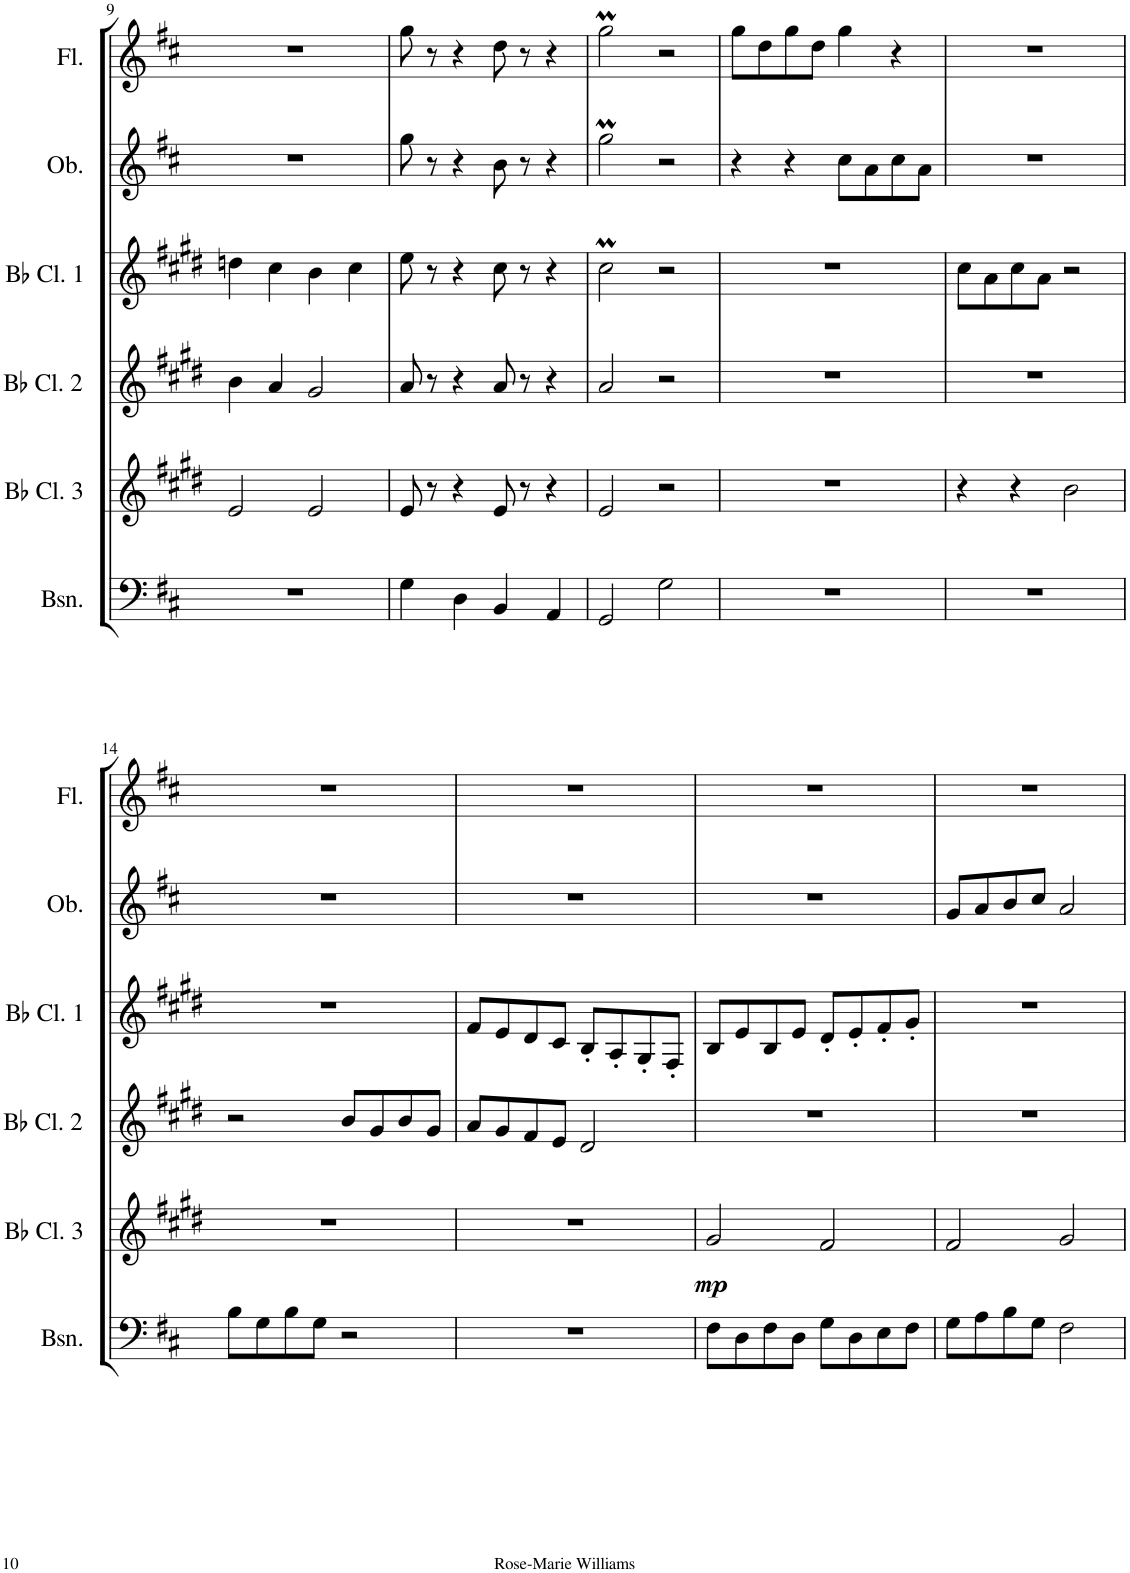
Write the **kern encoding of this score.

**kern	**kern	**dynam	**kern	**kern	**kern	**kern
*part6	*part5	*part5	*part4	*part3	*part2	*part1
*staff6	*staff5	*staff5	*staff4	*staff3	*staff2	*staff1
*I"Bassoon	*I"Bb Clarinet 3	*	*I"Bb Clarinet 2	*I"Bb Clarinet 1	*I"Oboe	*I"Flute
*I'Bsn.	*I'Bb Cl. 3	*	*I'Bb Cl. 2	*I'Bb Cl. 1	*I'Ob.	*I'Fl.
!!LO:PB:g=z
*clefF4	*clefG2	*	*clefG2	*clefG2	*clefG2	*clefG2
*	*Trd1c2	*	*Trd1c2	*Trd1c2	*	*
*k[f#c#]	*k[f#c#g#d#]	*	*k[f#c#g#d#]	*k[f#c#g#d#]	*k[f#c#]	*k[f#c#]
*M4/4	*M4/4	*	*M4/4	*M4/4	*M4/4	*M4/4
=9	=9	=9	=9	=9	=9	=9
1r	2e/	.	4b\	4ddn\	1r	1r
.	.	.	4a/	4cc#\	.	.
.	2e/	.	2g#/	4b\	.	.
.	.	.	.	4cc#\	.	.
=10	=10	=10	=10	=10	=10	=10
4G\	8e/	.	8a/	8ee\	8gg\	8gg\
.	8r	.	8r	8r	8r	8r
4D\	4r	.	4r	4r	4r	4r
4BB/	8e/	.	8a/	8cc#\	8b\	8dd\
.	8r	.	8r	8r	8r	8r
4AA/	4r	.	4r	4r	4r	4r
=11	=11	=11	=11	=11	=11	=11
2GG/	2e/	.	2a/	2cc#M\	2ggM\	2ggM\
2G\	2r	.	2r	2r	2r	2r
=12	=12	=12	=12	=12	=12	=12
1r	1r	.	1r	1r	4r	8gg\L
.	.	.	.	.	.	8dd\
.	.	.	.	.	4r	8gg\
.	.	.	.	.	.	8dd\J
.	.	.	.	.	8cc#\L	4gg\
.	.	.	.	.	8a\	.
.	.	.	.	.	8cc#\	4r
.	.	.	.	.	8a\J	.
=13	=13	=13	=13	=13	=13	=13
1r	4r	.	1r	8cc#\L	1r	1r
.	.	.	.	8a\	.	.
.	4r	.	.	8cc#\	.	.
.	.	.	.	8a\J	.	.
.	2b\	.	.	2r	.	.
!!LO:LB:g=z
=14	=14	=14	=14	=14	=14	=14
8B\L	1r	.	2r	1r	1r	1r
8G\	.	.	.	.	.	.
8B\	.	.	.	.	.	.
8G\J	.	.	.	.	.	.
2r	.	.	8b/L	.	.	.
.	.	.	8g#/	.	.	.
.	.	.	8b/	.	.	.
.	.	.	8g#/J	.	.	.
=15	=15	=15	=15	=15	=15	=15
1r	1r	.	8a/L	8f#/L	1r	1r
.	.	.	8g#/	8e/	.	.
.	.	.	8f#/	8d#/	.	.
.	.	.	8e/J	8c#/J	.	.
.	.	.	2d#/	8B'/L	.	.
.	.	.	.	8A'/	.	.
.	.	.	.	8G#'/	.	.
.	.	.	.	8F#'/J	.	.
=16	=16	=16	=16	=16	=16	=16
!	!	!LO:DY:b	!	!	!	!
8F#\L	2g#/	mp	1r	8B/L	1r	1r
8D\	.	.	.	8e/	.	.
8F#\	.	.	.	8B/	.	.
8D\J	.	.	.	8e/J	.	.
8G\L	2f#/	.	.	8d#'/L	.	.
8D\	.	.	.	8e'/	.	.
8E\	.	.	.	8f#'/	.	.
8F#\J	.	.	.	8g#'/J	.	.
=17	=17	=17	=17	=17	=17	=17
8G\L	2f#/	.	1r	1r	8g/L	1r
8A\	.	.	.	.	8a/	.
8B\	.	.	.	.	8b/	.
8G\J	.	.	.	.	8cc#/J	.
2F#\	2g#/	.	.	.	2a/	.
=	=	=	=	=	=	=
*-	*-	*-	*-	*-	*-	*-
